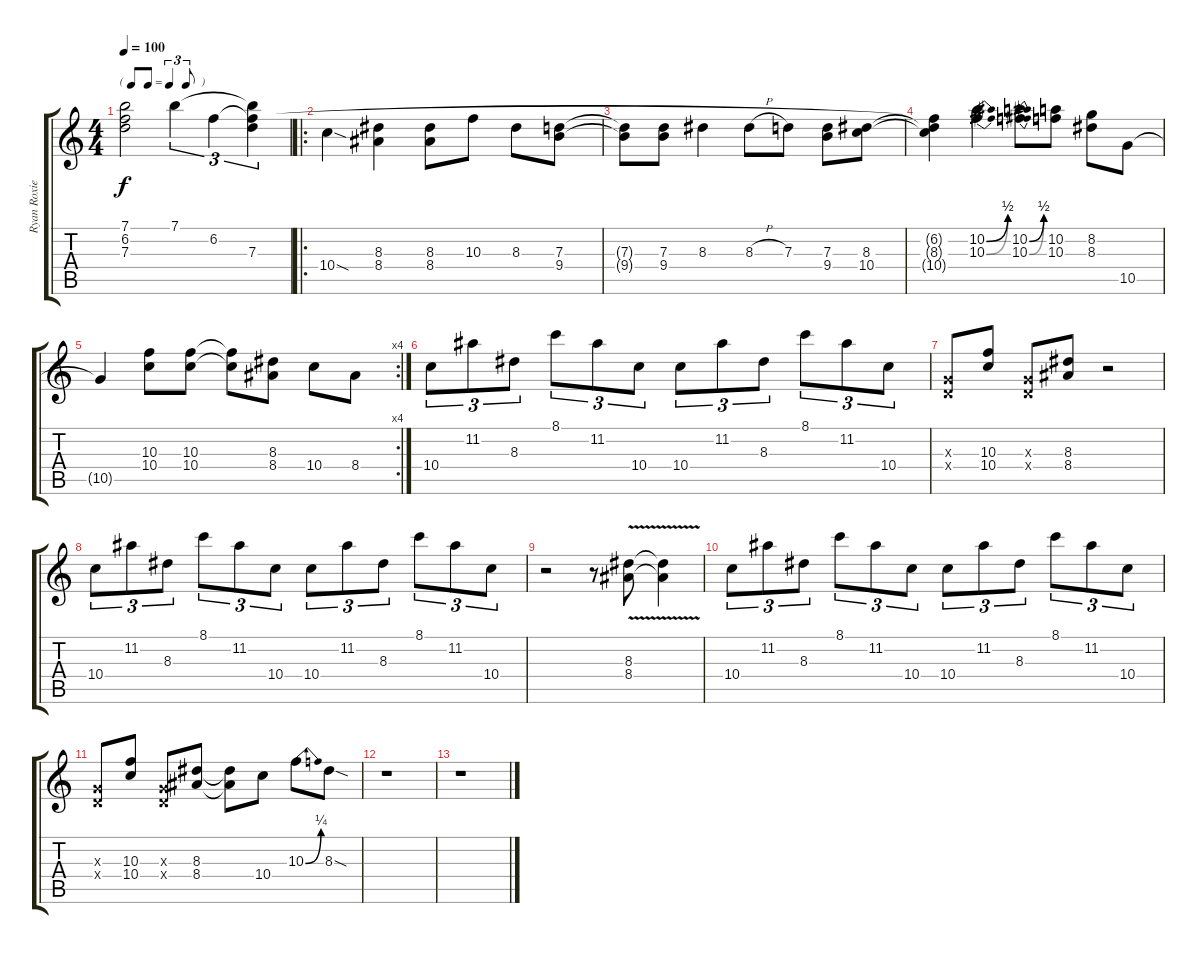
\track ("Ryan Roxie" "Ryan Roxie") {instrument distortionguitar}
\staff {score tabs}
\tuning (E4 B3 G3 D3 A2 E2) {hide}
\ts (4 4)
\tf triplet8th
\tempo 100
\clef g2
\ks c
(7.1{t} 6.2{t} 7.3{t}).2{dy f} 7.1.4{tu (3 2)} 6.2.4{tu (3 2)} (7.1{t} 6.2{t} 7.3).4{tu (3 2)} |
\ro
10.4{sod}.4 (8.3 8.4).4 (8.3 8.4).8 10.3.8 8.3.8 (7.3 9.4).8 |
(7.3{t} 9.4{t}).8 (7.3 9.4).8 8.3.4 8.3{h}.8 7.3.8 (7.3 9.4).8 (8.3 10.4).8 |
(6.2{t} 8.3{t} 10.4{t}).4 (10.2{be (bend 0 0 60 2)} 10.3{be (bend 0 0 60 2)}).4 (10.2{be (bend 0 0 60 2)} 10.3{be (bend 0 0 60 2)}).8 (10.2 10.3).8 (8.2 8.3).8 10.5.8 |
\rc 4
10.5{t}.4 (10.3 10.4).8 (10.3 10.4).8 (10.3{t} 10.4{t}).8 (8.3 8.4).8 10.4.8 8.4.8 |
10.4.8{tu (3 2) instrument electricguitarjazz} 11.2.8{tu (3 2)} 8.3.8{tu (3 2)} 8.1.8{tu (3 2)} 11.2.8{tu (3 2)} 10.4.8{tu (3 2)} 10.4.8{tu (3 2)} 11.2.8{tu (3 2)} 8.3.8{tu (3 2)} 8.1.8{tu (3 2)} 11.2.8{tu (3 2)} 10.4.8{tu (3 2)} |
(0.3{x} 0.4{x}).8 (10.3 10.4).8 (0.3{x} 0.4{x}).8 (8.3 8.4).8 r.2 |
10.4.8{tu (3 2)} 11.2.8{tu (3 2)} 8.3.8{tu (3 2)} 8.1.8{tu (3 2)} 11.2.8{tu (3 2)} 10.4.8{tu (3 2)} 10.4.8{tu (3 2)} 11.2.8{tu (3 2)} 8.3.8{tu (3 2)} 8.1.8{tu (3 2)} 11.2.8{tu (3 2)} 10.4.8{tu (3 2)} |
r.2 r.8 (8.3{v} 8.4{v}).8 (8.3{t} 8.4{t}).4 |
10.4.8{tu (3 2)} 11.2.8{tu (3 2)} 8.3.8{tu (3 2)} 8.1.8{tu (3 2)} 11.2.8{tu (3 2)} 10.4.8{tu (3 2)} 10.4.8{tu (3 2)} 11.2.8{tu (3 2)} 8.3.8{tu (3 2)} 8.1.8{tu (3 2)} 11.2.8{tu (3 2)} 10.4.8{tu (3 2)} |
(0.3{x} 0.4{x}).8 (10.3 10.4).8 (0.3{x} 0.4{x}).8 (8.3 8.4).8 (8.3{t} 8.4{t}).8 10.4.8 10.3{be (bend 0 0 60 1)}.8 8.3{sod}.8 |
r.1 |
r.1
